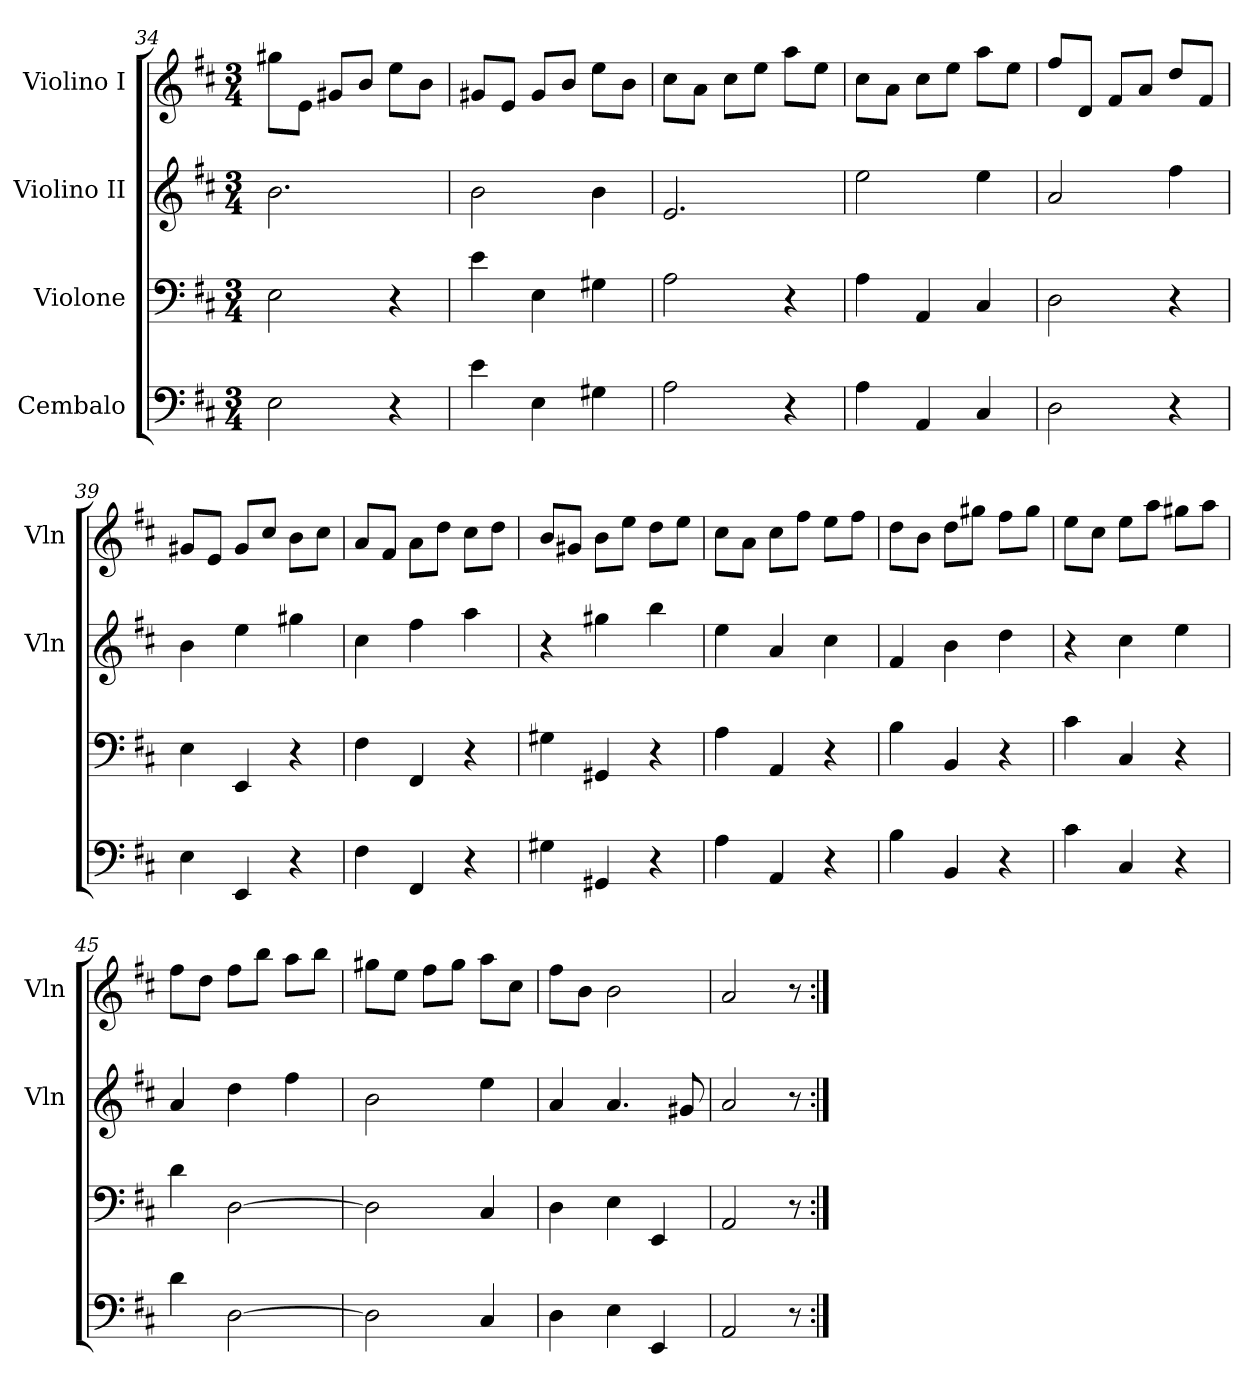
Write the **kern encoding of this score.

**kern	**kern	**kern	**kern
*part4	*part3	*part2	*part1
*staff4	*staff3	*staff2	*staff1
*I"Cembalo	*I"Violone	*I"Violino II	*I"Violino I
*	*	*I'Vln	*I'Vln
*clefF4	*clefF4	*clefG2	*clefG2
*k[f#c#]	*k[f#c#]	*k[f#c#]	*k[f#c#]
*D:	*D:	*D:	*D:
*M3/4	*M3/4	*M3/4	*M3/4
=34	=34	=34	=34
2E	2E	2.b	8gg#XL
.	.	.	8eJ
.	.	.	8g#XL
.	.	.	8bJ
4r	4r	.	8eeL
.	.	.	8bJ
=35	=35	=35	=35
4e	4e	2b	8g#XL
.	.	.	8eJ
4E	4E	.	8g#L
.	.	.	8bJ
4G#X	4G#X	4b	8eeL
.	.	.	8bJ
=36	=36	=36	=36
2A	2A	2.e	8cc#L
.	.	.	8aJ
.	.	.	8cc#L
.	.	.	8eeJ
4r	4r	.	8aaL
.	.	.	8eeJ
=37	=37	=37	=37
4A	4A	2ee	8cc#L
.	.	.	8aJ
4AA	4AA	.	8cc#L
.	.	.	8eeJ
4C#	4C#	4ee	8aaL
.	.	.	8eeJ
=38	=38	=38	=38
2D	2D	2a	8ff#L
.	.	.	8dJ
.	.	.	8f#L
.	.	.	8aJ
4r	4r	4ff#	8ddL
.	.	.	8f#J
=39	=39	=39	=39
4E	4E	4b	8g#XL
.	.	.	8eJ
4EE	4EE	4ee	8g#L
.	.	.	8cc#J
4r	4r	4gg#X	8bL
.	.	.	8cc#J
=40	=40	=40	=40
4F#	4F#	4cc#	8aL
.	.	.	8f#J
4FF#	4FF#	4ff#	8aL
.	.	.	8ddJ
4r	4r	4aa	8cc#L
.	.	.	8ddJ
=41	=41	=41	=41
4G#X	4G#X	4r	8bL
.	.	.	8g#XJ
4GG#X	4GG#X	4gg#X	8bL
.	.	.	8eeJ
4r	4r	4bb	8ddL
.	.	.	8eeJ
=42	=42	=42	=42
4A	4A	4ee	8cc#L
.	.	.	8aJ
4AA	4AA	4a	8cc#L
.	.	.	8ff#J
4r	4r	4cc#	8eeL
.	.	.	8ff#J
=43	=43	=43	=43
4B	4B	4f#	8ddL
.	.	.	8bJ
4BB	4BB	4b	8ddL
.	.	.	8gg#XJ
4r	4r	4dd	8ff#L
.	.	.	8gg#J
=44	=44	=44	=44
4c#	4c#	4r	8eeL
.	.	.	8cc#J
4C#	4C#	4cc#	8eeL
.	.	.	8aaJ
4r	4r	4ee	8gg#XL
.	.	.	8aaJ
=45	=45	=45	=45
4d	4d	4a	8ff#L
.	.	.	8ddJ
[2D	[2D	4dd	8ff#L
.	.	.	8bbJ
.	.	4ff#	8aaL
.	.	.	8bbJ
=46	=46	=46	=46
2D]	2D]	2b	8gg#XL
.	.	.	8eeJ
.	.	.	8ff#L
.	.	.	8gg#J
4C#	4C#	4ee	8aaL
.	.	.	8cc#J
=47	=47	=47	=47
4D	4D	4a	8ff#L
.	.	.	8bJ
4E	4E	4.a	2b
4EE	4EE	.	.
.	.	8g#X	.
=48	=48	=48	=48
2AA	2AA	2a	2a
8r	8r	8r	8r
=:|!	=:|!	=:|!	=:|!
*-	*-	*-	*-
